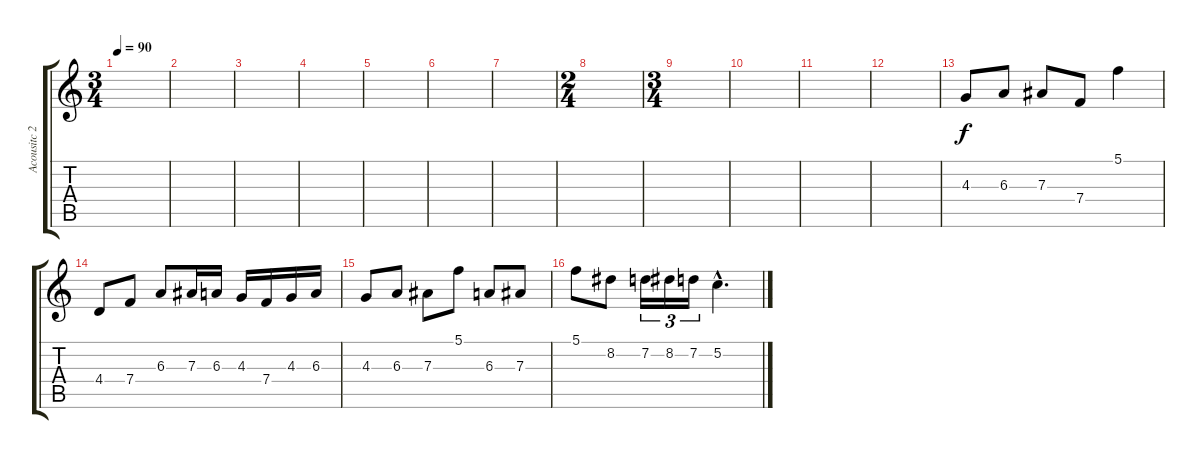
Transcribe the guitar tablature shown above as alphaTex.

\track ("Acousitc 2" "Acousitc 2") {instrument acousticguitarsteel}
\staff {score tabs}
\tuning (C4 G3 Eb3 Bb2 F2 C2) {hide}
\ts (3 4)
\tempo 90
\clef g2
\ks c
|
|
|
|
|
|
|
\ts (2 4)
|
\ts (3 4)
|
|
|
|
4.3.8 6.3.8 7.3.8 7.4.8 5.1.4 |
4.4.8 7.4.8 6.3.8 7.3.16 6.3.16 4.3.16 7.4.16 4.3.16 6.3.16 |
4.3.8 6.3.8 7.3.8 5.1.8 6.3.8 7.3.8 |
5.1.8 8.2.8 7.2.16{tu (3 2)} 8.2.16{tu (3 2)} 7.2.16{tu (3 2)} 5.2{hac}.4{d}
